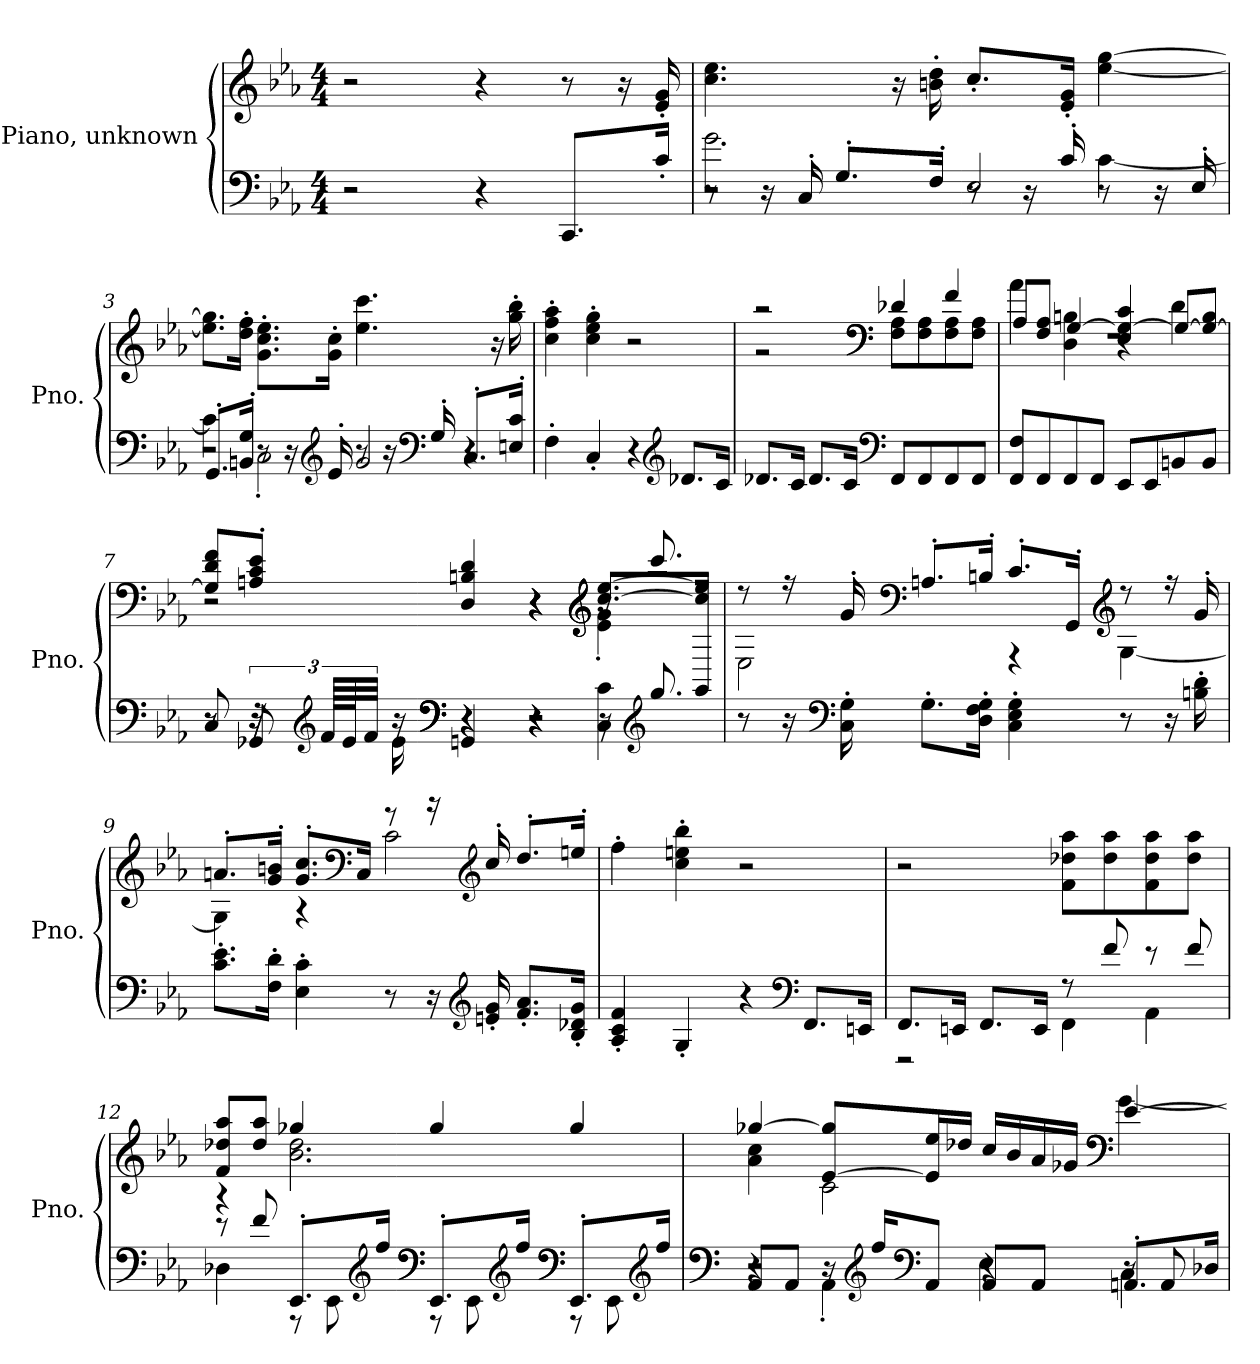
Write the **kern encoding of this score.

**kern	**kern
*part1	*part1
*staff2	*staff1
*I"Piano, unknown	*
*I'Pno.	*
*clefF4	*clefG2
*k[b-e-a-]	*k[b-e-a-]
*M4/4	*M4/4
*MM120	*MM120
=1	=1
2r	2r
4r	4r
8.CC/L	8r
.	16r
16c'/Jk	16e-/' 16g/'
=2	=2
*^	*
*	*^	*
2r	2.g\	8r	4.cc\ 4.ee-\
.	.	16r	.
.	.	16C'/	.
.	.	8.G'/L	.
.	.	.	16r
.	.	16F'/Jk	16bn\' 16dd\'
2E-/	.	8r	8.cc'/L
.	.	16r	.
.	.	16c'/	16e-/' 16g/'Jk
.	[4c\	8r	[4ee-\ [4gg\
.	.	16r	.
.	.	16E-'/	.
=3	=3	=3	=3
2r	4c\]	8.GG'/L	8.ee-\] 8.gg\]L
.	.	16BBn/' 16G/'Jk	16dd\' 16ff\'Jk
.	2C'\	8r	8.g\' 8.cc\' 8.ee-\'L
.	.	16r	.
*clefG2	*	*	*
.	.	16e-'/	16g\' 16cc\'Jk
2g/	.	8r	4.ee-\ 4.ccc\
.	.	16r	.
*clefF4	*	*	*
.	.	16G'/	.
.	4r	8.C'/L	.
.	.	.	16r
.	.	16En/' 16c/'Jk	16gg\' 16bb-\'
*v	*v	*v	*
!!LO:LB:g=z
=4	=4
4F'\	4cc\' 4ff\' 4aa-\'
4C'/	4cc\' 4ee-\' 4gg\'
4r	2r
*clefG2	*
8.d-X/L	.
16c/Jk	.
=5	=5
*	*^
8.d-X/L	2r	2r
16c/Jk	.	.
8.d-/L	.	.
16c/Jk	.	.
*clefF4	*clefF4	*
8FF/L	4d-X/	8F\ 8A-\L
8FF/	.	8F\ 8A-\
8FF/	4f/	8F\ 8A-\
8FF/J	.	8F\ 8A-\J
=6	=6	=6
*	*	*^
8FF/ 8F/L	1r	4a-\	8A-/L
8FF/	.	.	8F/ 8A-/J
8FF/	.	4D\ 4Bn\	[4G/
8FF/J	.	.	.
8EE-/L	.	4r	4E-/ 4G/_ 4c/
8EE-/	.	.	.
8BBn/	.	4d\	8G/L_
8BB/J	.	.	8G/_ 8B/J
!!LO:LB:g=z	!!	!!
=7	=7	=7	=7
*^	*	*	*
*	*^	*	*	*
8C/	8r	8r	2r	2r	8G/] 8d/ 8f/L
48r	16r	8GG-X/	.	.	8An/' 8c/' 8e-/'J
*clefG2	*	*	*	*	*
96f/LLLL	.	.	.	.	.
96e-/J	.	.	.	.	.
48f/JJJ	.	.	.	.	.
16r	16e-\	.	.	.	.
*clefF4	*	*	*	*	*
4GGn/	4r	4r	.	.	4D/ 4Bn/ 4d/
4r	4r	2r	4r	4r	4r
*	*	*	*clefG2	*	*
16r	4C\ 4c\	.	16r	4e-\' 4g\'	[8.cc/ [8.ee-/L
*clefG2	*	*	*	*	*
8.gg/	.	.	8.ccc/	.	.
.	.	.	.	.	16GG/ 16cc/] 16ee-/]Jk
*v	*v	*v	*	*	*
*	*	*v	*v
=8	=8	=8
8r	8r	2E-\
16r	16r	.
*clefF4	*	*
16C\' 16G\'	16g'/	.
*	*clefF4	*
8.G'\L	8.An'/L	.
16D\' 16F\' 16G\'Jk	16Bn'/Jk	.
4C\' 4E-\' 4G\'	8.c'/L	4r
.	16GG'/Jk	.
*	*clefG2	*
8r	8r	[4G\
16r	16r	.
16Bn\' 16d\'	16g'/	.
!!LO:LB:g=z	!!
=9	=9	=9
8.c\' 8.e-\'L	8.an'/L	4G\]
16F\' 16d\'Jk	16g/' 16bn/'Jk	.
4E-\' 4c\'	8.g/' 8.cc/'L	4r
*	*clefF4	*
.	16C/Jk	.
8r	8r	2c\
16r	16r	.
*clefG2	*clefG2	*
16en/' 16g/'	16cc'/	.
8.f/' 8.a-/'L	8.dd'/L	.
16B-/' 16d-X/' 16g/'Jk	16een'/Jk	.
*	*v	*v
=10	=10
4A-/' 4c/' 4f/'	4ff'\
4G'/	4cc\' 4een\' 4bb-\'
4r	2r
*clefF4	*
8.FF/L	.
16EEn/Jk	.
=11	=11
*^	*
8.FF/L	2r	2r
16EEn/Jk	.	.
8.FF/L	.	.
16EE/Jk	.	.
8r	4FF\	8f\ 8dd-X\ 8aa-\L
8f/	.	8dd-\ 8aa-\
8r	4AA-\	8f\ 8dd-\ 8aa-\
8f/	.	8dd-\ 8aa-\J
!!LO:LB:g=z
=12	=12	=12
*	*	*^
8r	4D-X\	8f/ 8dd-X/ 8aa-/L	4r
8f/	.	8dd-/ 8aa-/J	.
8.EE-'/L	8r	4gg-X/	2.b-\ 2.dd-\
.	8EE-\	.	.
*clefG2	*	*	*
16ff/Jk	.	.	.
*clefF4	*	*	*
8.EE-'/L	8r	4gg-/	.
.	8EE-\	.	.
*clefG2	*	*	*
16ff/Jk	.	.	.
*clefF4	*	*	*
8.EE-'/L	8r	4gg-/	.
.	8EE-\	.	.
*clefG2	*	*	*
16ff/Jk	.	.	.
*v	*v	*	*
!!LO:LB:g=z	!!
=13	=13	=13
*clefF4	*	*
*^	*	*
*	*^	*	*
8AA-/L	4r	2r	[4gg-X/	4a-\ 4cc\
8AA-/J	.	.	.	.
16r	4AA-'\	.	[8e-/ 8gg-/]L	2c\
*clefG2	*	*	*	*
16ff/KL	.	.	.	.
*clefF4	*	*	*	*
8AA-/J	.	.	16e-/] 16ee-/L	.
.	.	.	16dd-X/JJ	.
8AA-/L	4E-\	4r	16cc/LL	.
.	.	.	16b-/	.
8AA-/J	.	.	16a-/	.
.	.	.	16g-X/JJ	.
*	*	*	*clefF4	*
8.AAn'/L	4C\	8r	[4e-/	[4g-\
.	.	8AA/	.	.
16D-X/Jk	.	.	.	.
*v	*v	*v	*	*
*	*v	*v
=	=
*-	*-
